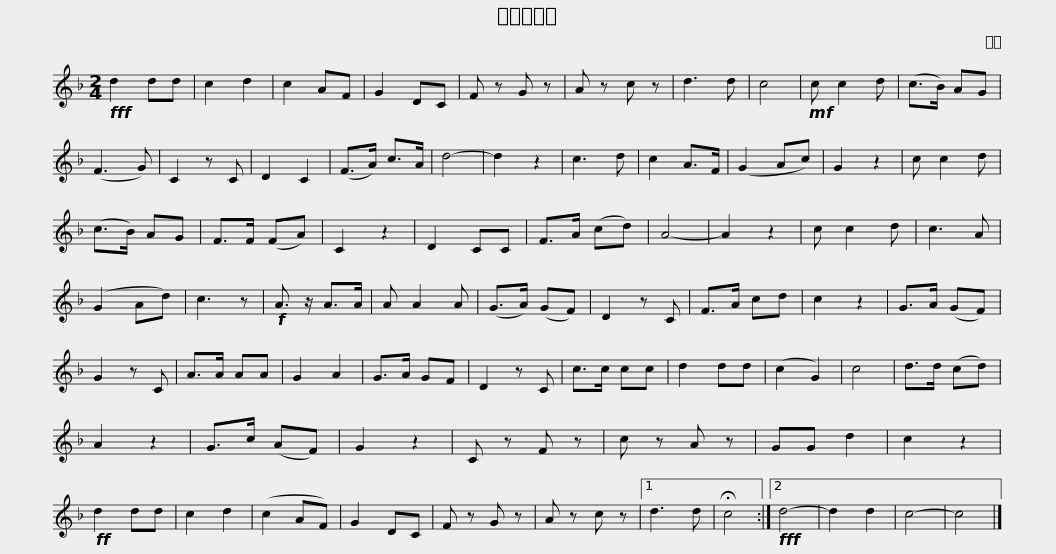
X:1
L:1/8
M:2/4
I:linebreak $
K:F
V:1 treble
V:1
!fff! d2 dd | c2 d2 | c2 AF | G2 DC | F z G z | %5
 A z c z | d3 d | c4 |$!mf! c c2 d | (c>B) AG | %10
 (F3 G) | C2 z C | D2 C2 | (F>A) c>A | d4- | %15
 d2 z2 |$ c3 d | c2 A>F | (G2 Ac) | G2 z2 | %20
 c c2 d | (c>B) AG | F>F (FA) | C2 z2 |$ D2 CC | %25
 F>A (cd) | A4- | A2 z2 | c c2 d | c3 A | %30
 (G2 Ad) | c3 z |$!f! A3/2 z/ A>A | A A2 A | (G>A) (GF) | %35
 D2 z C | F>A cd | c2 z2 | G>A (GF) | G2 z C |$ %40
 A>A AA | G2 A2 | G>A GF | D2 z C | c>c cc | %45
 d2 dd | (c2 G2) | c4 |$ d>d (cd) | A2 z2 | %50
 G>c (AF) | G2 z2 | C z F z | c z A z | GG d2 | %55
 c2 z2 |$!ff! d2 dd | c2 d2 | (c2 AF) | G2 DC | %60
 F z G z | A z c z |1 d3 d | !fermata!c4 :|2$!fff! d4- | %65
 d2 d2 | c4- | c4 |] %68
